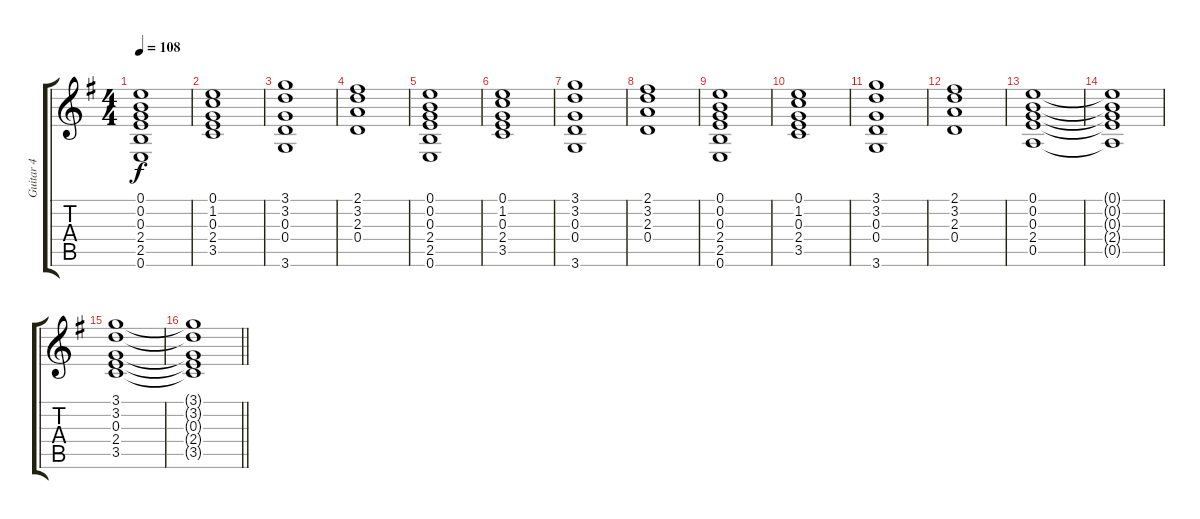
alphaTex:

\track ("Guitar 4" "Guitar 4") {instrument electricguitarclean}
\staff {score tabs}
\tuning (E4 B3 G3 D3 A2 E2) {hide}
\ts (4 4)
\tempo 108
\clef g2
\ks g
(0.1 0.2 0.3 2.4 2.5 0.6).1{dy f} |
(0.1 1.2 0.3 2.4 3.5).1 |
(3.1 3.2 0.3 0.4 3.6).1 |
(2.1 3.2 2.3 0.4).1 |
(0.1 0.2 0.3 2.4 2.5 0.6).1 |
(0.1 1.2 0.3 2.4 3.5).1 |
(3.1 3.2 0.3 0.4 3.6).1 |
(2.1 3.2 2.3 0.4).1 |
(0.1 0.2 0.3 2.4 2.5 0.6).1 |
(0.1 1.2 0.3 2.4 3.5).1 |
(3.1 3.2 0.3 0.4 3.6).1 |
(2.1 3.2 2.3 0.4).1 |
(0.1 0.2 0.3 2.4 0.5).1 |
(0.1{t} 0.2{t} 0.3{t} 2.4{t} 0.5{t}).1 |
(3.1 3.2 0.3 2.4 3.5).1 |
\barLineRight lightlight
(3.1{t} 3.2{t} 0.3{t} 2.4{t} 3.5{t}).1
